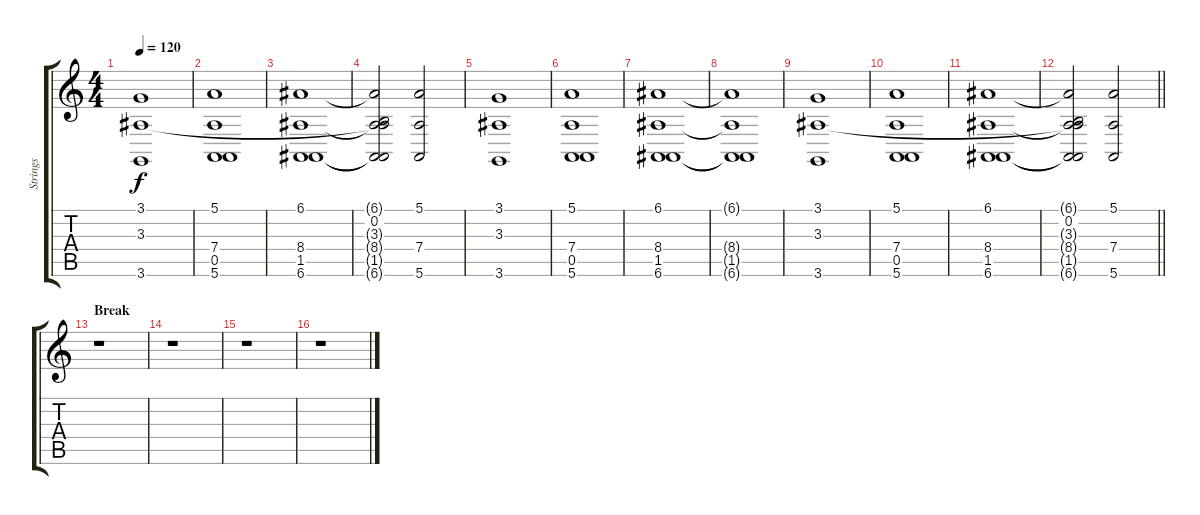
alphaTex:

\track ("Strings" "Strings") {instrument stringensemble2}
\staff {score tabs}
\tuning (E4 B3 G3 D3 A2 E2) {hide}
\ts (4 4)
\tempo 120
\clef g2
\ks c
(3.1 3.3 3.6).1{dy f} |
(5.1 7.4 0.5 5.6).1 |
(6.1 8.4 1.5 6.6).1 |
(6.1{t} 0.2 3.3{t} 8.4{t} 1.5{t} 6.6{t}).2 (5.1 7.4 5.6).2 |
(3.1 3.3 3.6).1 |
(5.1 7.4 0.5 5.6).1 |
(6.1 8.4 1.5 6.6).1 |
(6.1{t} 8.4{t} 1.5{t} 6.6{t}).1 |
(3.1 3.3 3.6).1 |
(5.1 7.4 0.5 5.6).1 |
(6.1 8.4 1.5 6.6).1 |
\barLineRight lightlight
(6.1{t} 0.2 3.3{t} 8.4{t} 1.5{t} 6.6{t}).2 (5.1 7.4 5.6).2{volume 0} |
\section ("" "Break")
r.1 |
r.1 |
r.1 |
r.1
